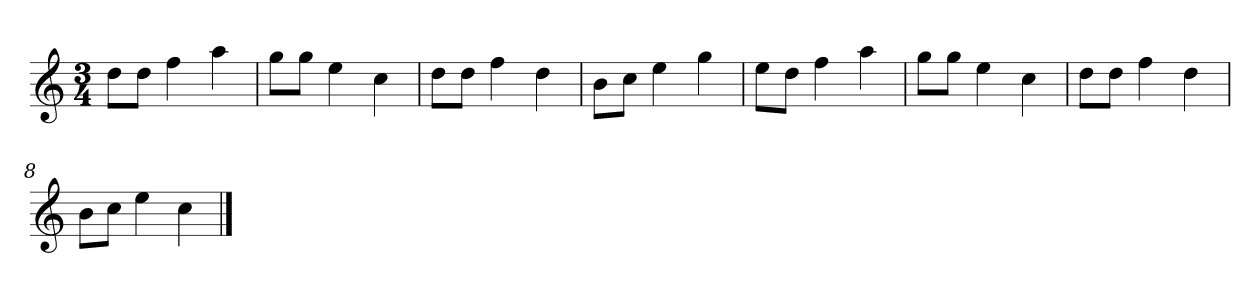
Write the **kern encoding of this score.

**kern
*part1
*staff1
*clefG2
*k[]
*C:
*M3/4
=
8dd\L
8dd\J
4ff
4aa
=2
8gg\L
8gg\J
4ee
4cc
=3
8dd\L
8dd\J
4ff
4dd
=4
8b\L
8cc\J
4ee
4gg
=5y
8ee\L
8dd\J
4ff
4aa
=6
8gg\L
8gg\J
4ee
4cc
=7
8dd\L
8dd\J
4ff
4dd
=8
8b\L
8cc\J
4ee
4cc
==
*-
